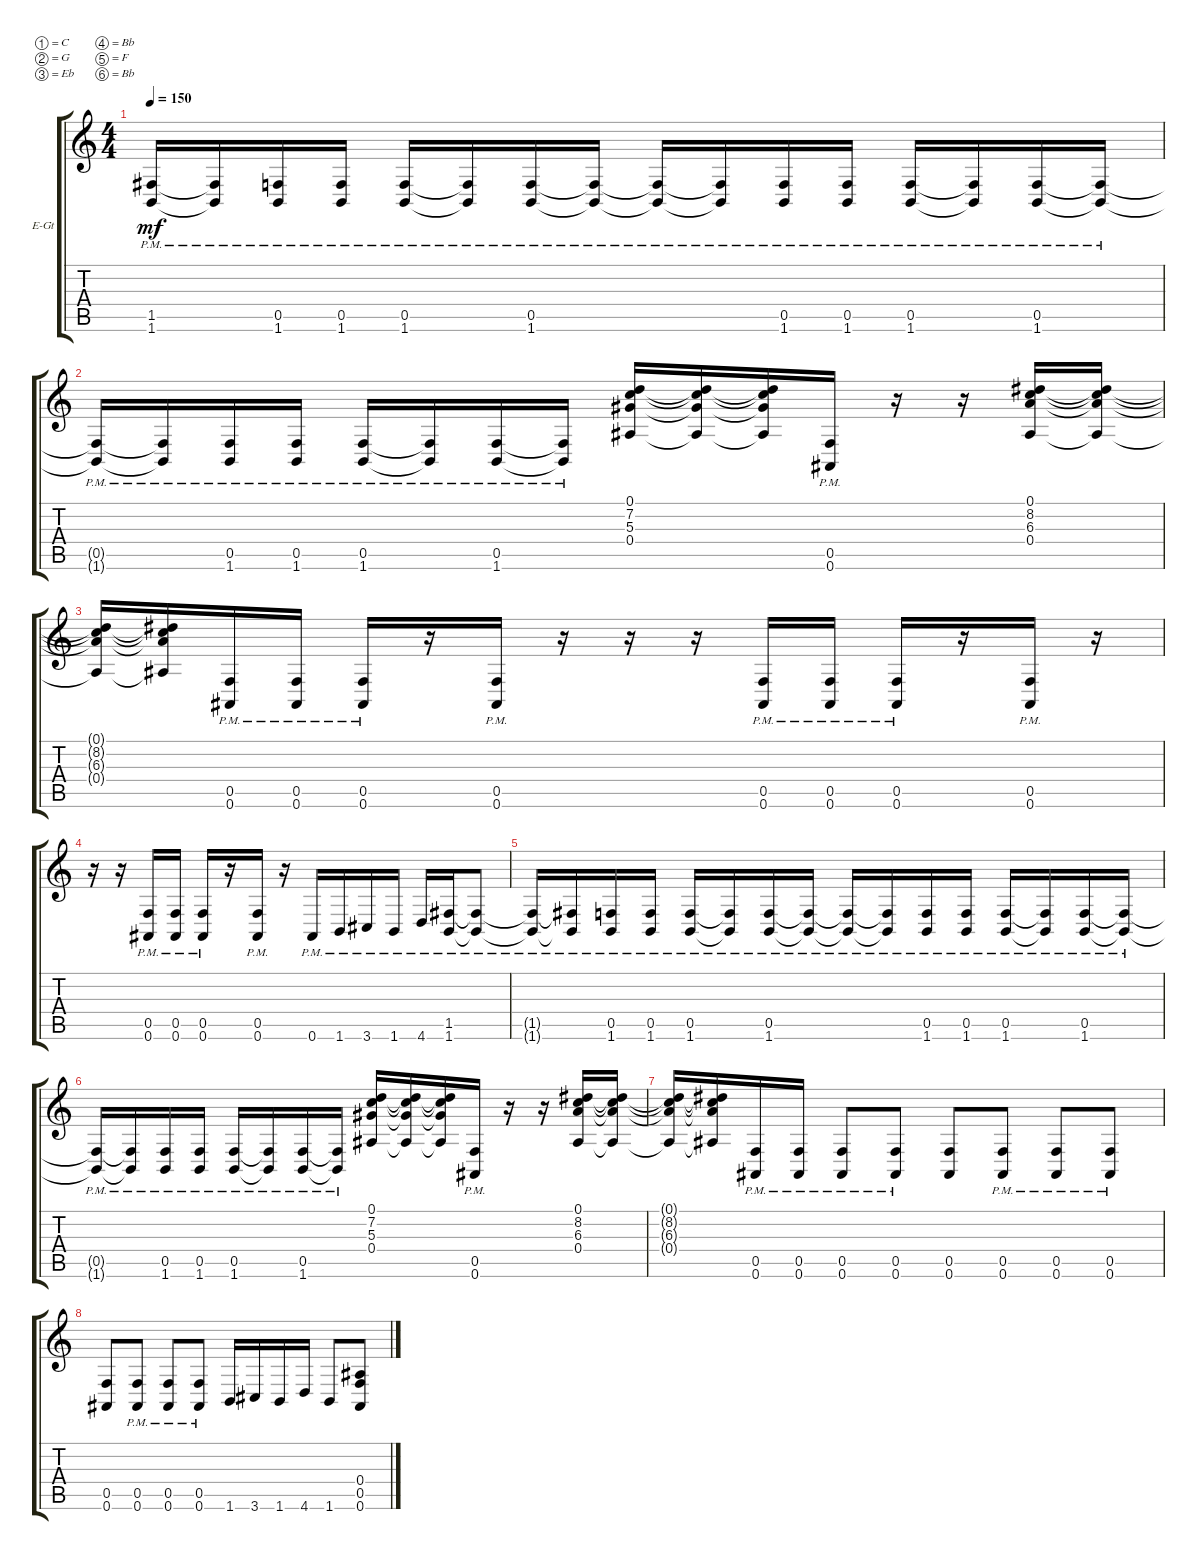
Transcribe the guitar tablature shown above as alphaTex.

\bracketExtendMode groupsimilarinstruments
\firstSystemTrackNameOrientation horizontal
\otherSystemsTrackNameOrientation horizontal
\track ("GTR 2" "E-Gt") {instrument overdrivenguitar}
\staff {score tabs}
\tuning (C4 G3 Eb3 Bb2 F2 Bb1)
\ts (4 4)
\tempo 150
\clef g2
\ks c
(1.5{pm t} 1.6{pm t}).16{dy mf} (1.5{pm t} 1.6{pm t}).16 (0.5{pm} 1.6{pm}).16 (0.5{pm} 1.6{pm}).16 (0.5{pm} 1.6{pm}).16 (1.6{pm t} 0.5{pm t}).16 (0.5{pm} 1.6{pm}).16 (1.6{pm t} 0.5{pm t}).16 (0.5{pm t} 1.6{pm t}).16 (1.6{pm t} 0.5{pm t}).16 (0.5{pm} 1.6{pm}).16 (0.5{pm} 1.6{pm}).16 (0.5{pm} 1.6{pm}).16 (0.5{pm t} 1.6{pm t}).16 (0.5{pm} 1.6{pm}).16 (1.6{pm t} 0.5{pm t}).16 |
(1.6{pm t} 0.5{pm t}).16 (0.5{pm t} 1.6{pm t}).16 (0.5{pm} 1.6{pm}).16 (0.5{pm} 1.6{pm}).16 (0.5{pm} 1.6{pm}).16 (0.5{pm t} 1.6{pm t}).16 (0.5{pm} 1.6{pm}).16 (0.5{pm t} 1.6{pm t}).16 (0.4 5.3 7.2 0.1).16 (0.1{t} 7.2{t} 5.3{t} 0.4{t}).16 (0.4{t} 5.3{t} 7.2{t} 0.1{t}).16 (0.5{pm} 0.6{pm}).16 r.16 r.16 (0.4 6.3 8.2 0.1).16 (0.1{t} 8.2{t} 6.3{t} 0.4{t}).16 |
(0.4{t} 6.3{t} 8.2{t} 0.1{t}).16 (0.1{t} 8.2{t} 6.3{t} 0.4{t}).16 (0.5{pm} 0.6{pm}).16 (0.5{pm} 0.6{pm}).16 (0.5{pm} 0.6{pm}).16 r.16 (0.5{pm} 0.6{pm}).16 r.16 r.16 r.16 (0.5{pm} 0.6{pm}).16 (0.5{pm} 0.6{pm}).16 (0.5{pm} 0.6{pm}).16 r.16 (0.5{pm} 0.6{pm}).16 r.16 |
r.16 r.16 (0.5{pm} 0.6{pm}).16 (0.5{pm} 0.6{pm}).16 (0.5{pm} 0.6{pm}).16 r.16 (0.5{pm} 0.6{pm}).16 r.16 0.6{pm}.16 1.6{pm}.16 3.6{pm}.16 1.6{pm}.16 4.6{pm}.16 (1.6{pm} 1.5{pm}).16 (1.5{pm t} 1.6{pm t}).8 |
(1.5{pm t} 1.6{pm t}).16 (1.5{pm t} 1.6{pm t}).16 (0.5{pm} 1.6{pm}).16 (0.5{pm} 1.6{pm}).16 (0.5{pm} 1.6{pm}).16 (1.6{pm t} 0.5{pm t}).16 (0.5{pm} 1.6{pm}).16 (1.6{pm t} 0.5{pm t}).16 (0.5{pm t} 1.6{pm t}).16 (1.6{pm t} 0.5{pm t}).16 (0.5{pm} 1.6{pm}).16 (0.5{pm} 1.6{pm}).16 (0.5{pm} 1.6{pm}).16 (0.5{pm t} 1.6{pm t}).16 (0.5{pm} 1.6{pm}).16 (1.6{pm t} 0.5{pm t}).16 |
(1.6{pm t} 0.5{pm t}).16 (0.5{pm t} 1.6{pm t}).16 (0.5{pm} 1.6{pm}).16 (0.5{pm} 1.6{pm}).16 (0.5{pm} 1.6{pm}).16 (0.5{pm t} 1.6{pm t}).16 (0.5{pm} 1.6{pm}).16 (0.5{pm t} 1.6{pm t}).16 (0.4 5.3 7.2 0.1).16 (0.1{t} 7.2{t} 5.3{t} 0.4{t}).16 (0.4{t} 5.3{t} 7.2{t} 0.1{t}).16 (0.5{pm} 0.6{pm}).16 r.16 r.16 (0.4 6.3 8.2 0.1).16 (0.1{t} 8.2{t} 6.3{t} 0.4{t}).16 |
(0.1{t} 8.2{t} 6.3{t} 0.4{t}).16 (0.1{t} 8.2{t} 6.3{t} 0.4{t}).16 (0.5{pm} 0.6{pm}).16 (0.5{pm} 0.6{pm}).16 (0.5{pm} 0.6{pm}).8 (0.5{pm} 0.6{pm}).8 (0.5 0.6).8 (0.5{pm} 0.6{pm}).8 (0.5{pm} 0.6{pm}).8 (0.5{pm} 0.6{pm}).8 |
(0.5 0.6).8 (0.5{pm} 0.6{pm}).8 (0.5{pm} 0.6{pm}).8 (0.5{pm} 0.6{pm}).8 1.6.16 3.6.16 1.6.16 4.6.16 1.6.8 (0.4 0.5 0.6).8
